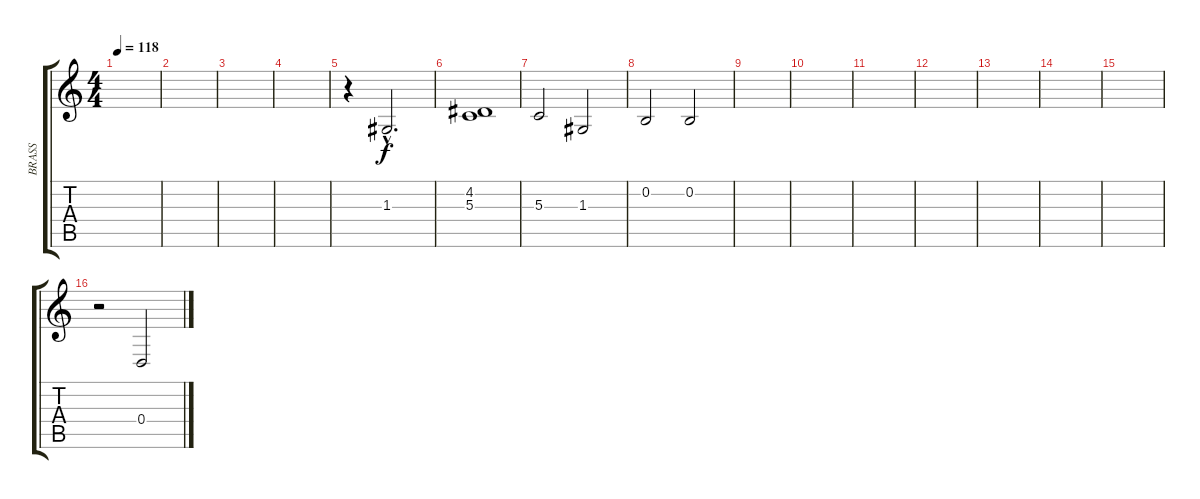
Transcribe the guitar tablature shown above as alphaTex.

\track ("BRASS" "BRASS") {instrument synthbrass2}
\staff {score tabs}
\tuning (E4 B3 G3 D3 A2 E2) {hide}
\ts (4 4)
\tempo 118
\clef g2
\ks c
|
|
|
|
r.4 1.3{hac}.2{d} |
(4.2 5.3).1 |
5.3.2 1.3.2 |
0.2.2 0.2.2 |
|
|
|
|
|
|
|
r.2 0.4.2
